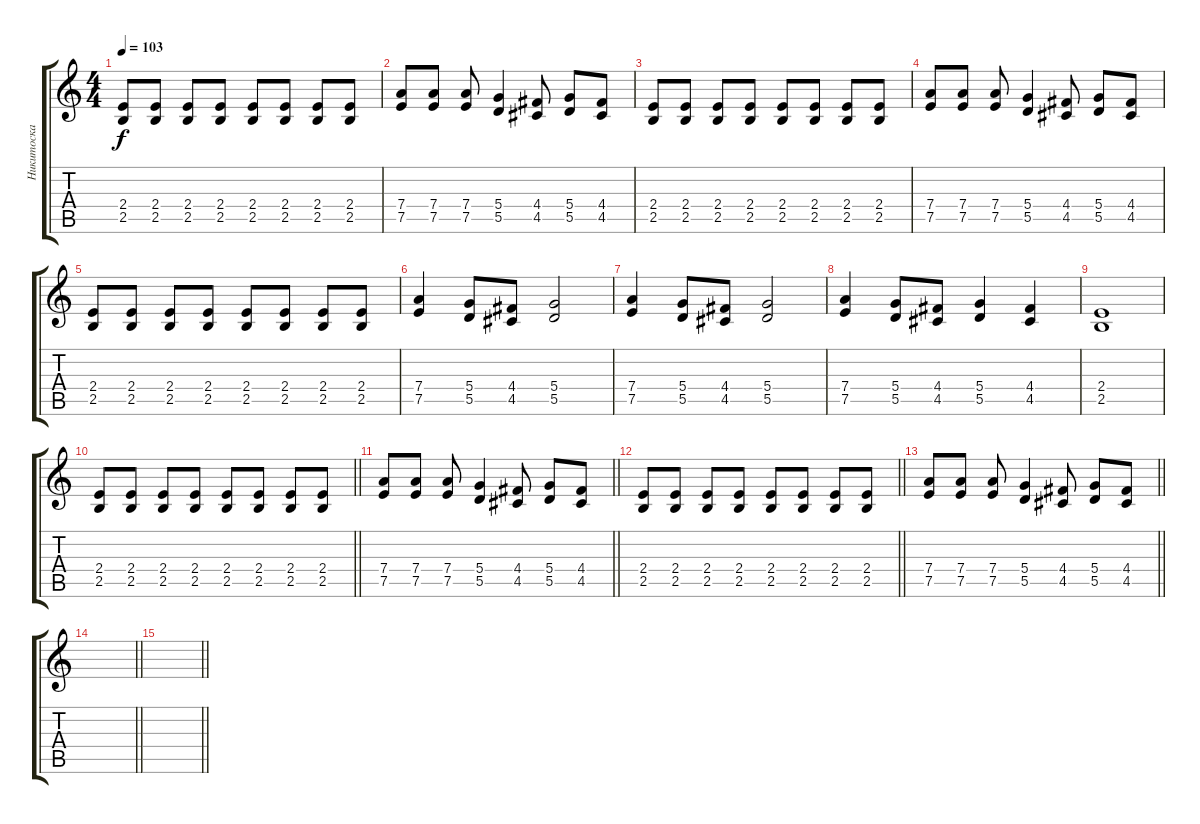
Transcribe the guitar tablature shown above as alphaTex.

\track ("Никитоска" "Никитоска") {instrument distortionguitar}
\staff {score tabs}
\tuning (E4 B3 G3 D3 A2 E2) {hide}
\ts (4 4)
\tempo 103
\clef g2
\ks c
(2.4 2.5).8{dy f} (2.4 2.5).8 (2.4 2.5).8 (2.4 2.5).8 (2.4 2.5).8 (2.4 2.5).8 (2.4 2.5).8 (2.4 2.5).8 |
(7.4 7.5).8 (7.4 7.5).8 (7.4 7.5).8 (5.4 5.5).4 (4.4 4.5).8 (5.4 5.5).8 (4.4 4.5).8 |
(2.4 2.5).8 (2.4 2.5).8 (2.4 2.5).8 (2.4 2.5).8 (2.4 2.5).8 (2.4 2.5).8 (2.4 2.5).8 (2.4 2.5).8 |
(7.4 7.5).8 (7.4 7.5).8 (7.4 7.5).8 (5.4 5.5).4 (4.4 4.5).8 (5.4 5.5).8 (4.4 4.5).8 |
(2.4 2.5).8 (2.4 2.5).8 (2.4 2.5).8 (2.4 2.5).8 (2.4 2.5).8 (2.4 2.5).8 (2.4 2.5).8 (2.4 2.5).8 |
(7.4 7.5).4 (5.4 5.5).8 (4.4 4.5).8 (5.4 5.5).2 |
(7.4 7.5).4 (5.4 5.5).8 (4.4 4.5).8 (5.4 5.5).2 |
(7.4 7.5).4 (5.4 5.5).8 (4.4 4.5).8 (5.4 5.5).4 (4.4 4.5).4 |
(2.4 2.5).1 |
\barLineRight lightlight
(2.4 2.5).8 (2.4 2.5).8 (2.4 2.5).8 (2.4 2.5).8 (2.4 2.5).8 (2.4 2.5).8 (2.4 2.5).8 (2.4 2.5).8 |
\barLineRight lightlight
(7.4 7.5).8 (7.4 7.5).8 (7.4 7.5).8 (5.4 5.5).4 (4.4 4.5).8 (5.4 5.5).8 (4.4 4.5).8 |
\barLineRight lightlight
(2.4 2.5).8 (2.4 2.5).8 (2.4 2.5).8 (2.4 2.5).8 (2.4 2.5).8 (2.4 2.5).8 (2.4 2.5).8 (2.4 2.5).8 |
\barLineRight lightlight
(7.4 7.5).8 (7.4 7.5).8 (7.4 7.5).8 (5.4 5.5).4 (4.4 4.5).8 (5.4 5.5).8 (4.4 4.5).8 |
\barLineRight lightlight
|
\barLineRight lightlight
